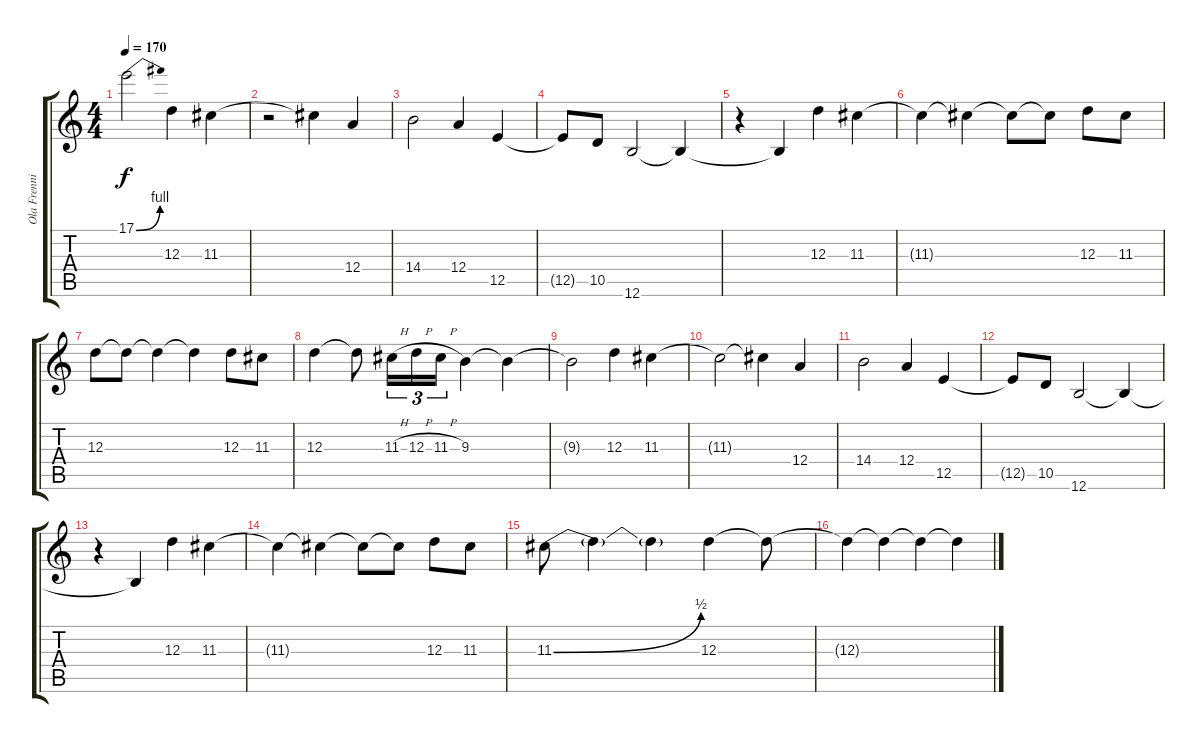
\track ("Ola Frenning -Lead Guitar-" "Ola Frenni") {instrument distortionguitar}
\staff {score tabs}
\tuning (B3 Gb3 D3 A2 E2 B1) {hide}
\ts (4 4)
\tempo 170
\clef g2
\ks c
17.1{be (bend 0 0 60 4)}.2{dy f volume 13} 12.3.4 11.3.4 |
r.2 11.3{t}.4 12.4.4 |
14.4.2 12.4.4 12.5.4 |
12.5{t}.8 10.5.8 12.6.2 12.6{t}.4 |
r.4 12.6{t}.4 12.3.4 11.3.4 |
11.3{t}.4 11.3{t}.4 11.3{t}.8 11.3{t}.8 12.3.8 11.3.8 |
12.3.8 12.3{t}.8 12.3{t}.4 12.3{t}.4 12.3.8 11.3.8 |
12.3.4 12.3{t}.8 11.3{h}.16{tu (3 2)} 12.3{h}.16{tu (3 2)} 11.3{h}.16{tu (3 2)} 9.3.4 9.3{t}.4 |
9.3{t}.2 12.3.4 11.3.4 |
11.3{t}.2 11.3{t}.4 12.4.4 |
14.4.2 12.4.4 12.5.4 |
12.5{t}.8 10.5.8 12.6.2 12.6{t}.4 |
r.4 12.6{t}.4 12.3.4 11.3.4 |
11.3{t}.4 11.3{t}.4 11.3{t}.8 11.3{t}.8 12.3.8 11.3.8 |
11.3{be (bend 0 0 60 2)}.8 11.3{t}.4 11.3{t}.4 12.3.4 12.3{t}.8 |
12.3{t}.4 12.3{t}.4 12.3{t}.4 12.3{t}.4
